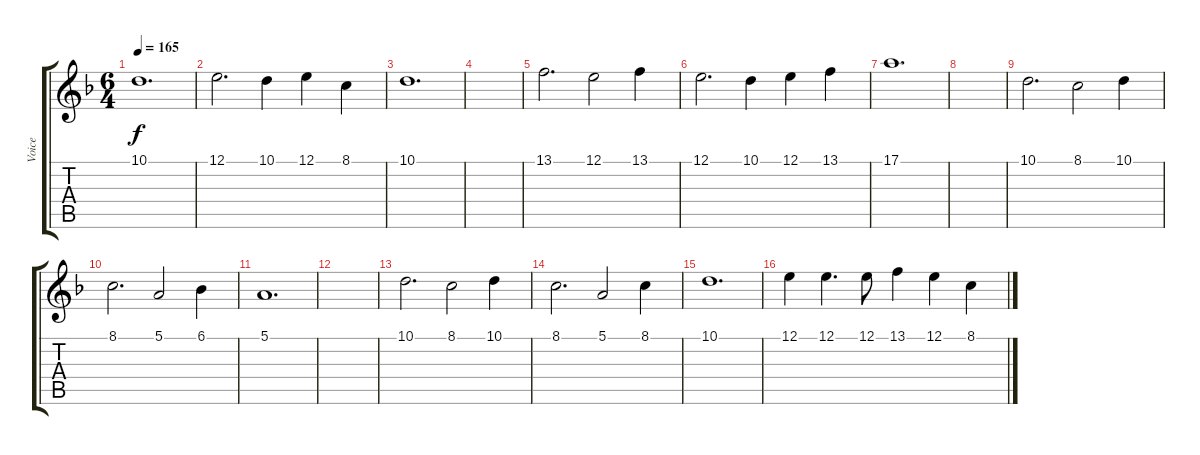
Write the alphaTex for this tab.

\track ("Voice" "Voice") {instrument synthvoice}
\staff {score tabs}
\tuning (E4 B3 G3 D3 A2 E2) {hide}
\ts (6 4)
\tempo 165
\clef g2
\ks dminor
10.1.1{d dy f} |
12.1.2{d} 10.1.4 12.1.4 8.1.4 |
10.1.1{d} |
|
13.1.2{d} 12.1.2 13.1.4 |
12.1.2{d} 10.1.4 12.1.4 13.1.4 |
17.1.1{d} |
|
10.1.2{d} 8.1.2 10.1.4 |
8.1.2{d} 5.1.2 6.1.4 |
5.1.1{d} |
|
10.1.2{d} 8.1.2 10.1.4 |
8.1.2{d} 5.1.2 8.1.4 |
10.1.1{d} |
12.1.4 12.1.4{d} 12.1.8 13.1.4 12.1.4 8.1.4
